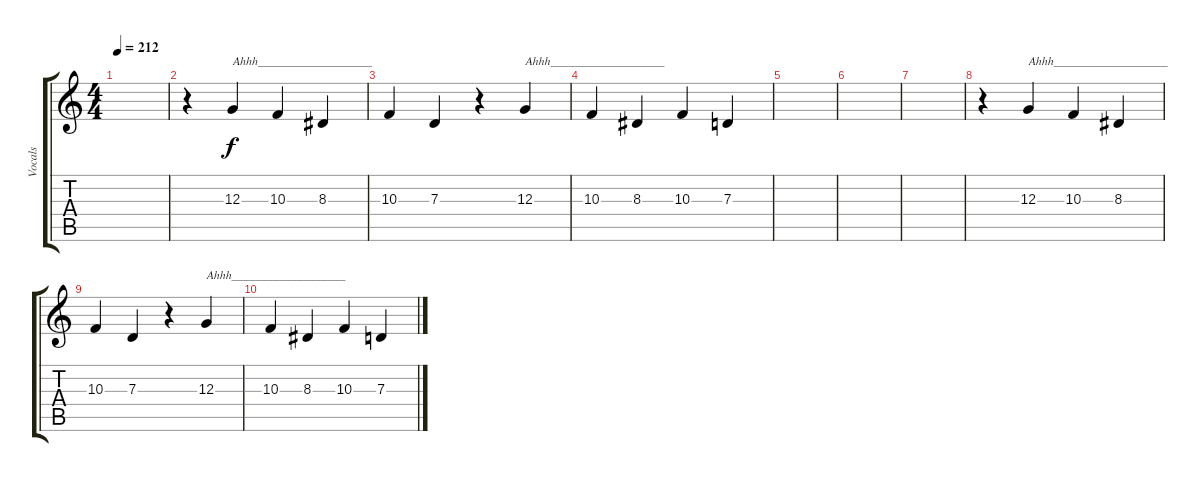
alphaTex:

\track ("Vocals" "Vocals") {instrument synthvoice}
\staff {score tabs}
\tuning (E4 B3 G3 D3 A2 E2) {hide}
\ts (4 4)
\tempo 212
\clef g2
\ks c
|
r.4 12.3.4{txt "Ahhh___________________"} 10.3.4 8.3.4 |
10.3.4 7.3.4 r.4 12.3.4{txt "Ahhh___________________"} |
10.3.4 8.3.4 10.3.4 7.3.4 |
|
|
|
r.4 12.3.4{txt "Ahhh___________________"} 10.3.4 8.3.4 |
10.3.4 7.3.4 r.4 12.3.4{txt "Ahhh___________________"} |
10.3.4 8.3.4 10.3.4 7.3.4
